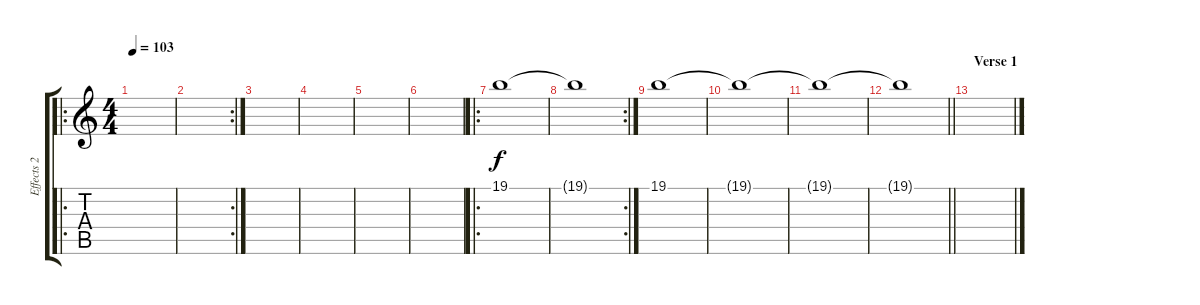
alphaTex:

\track ("Effects 2" "Effects 2") {instrument recorder}
\staff {score tabs}
\tuning (E4 B3 G3 D3 A2 E2) {hide}
\ro
\ts (4 4)
\tempo 103
\clef g2
\ks c
|
\rc 2
|
|
|
|
|
\ro
19.1.1 |
\rc 2
19.1{t}.1 |
19.1.1 |
19.1{t}.1 |
19.1{t}.1 |
\barLineRight lightlight
19.1{t}.1 |
\section ("" "Verse 1")
